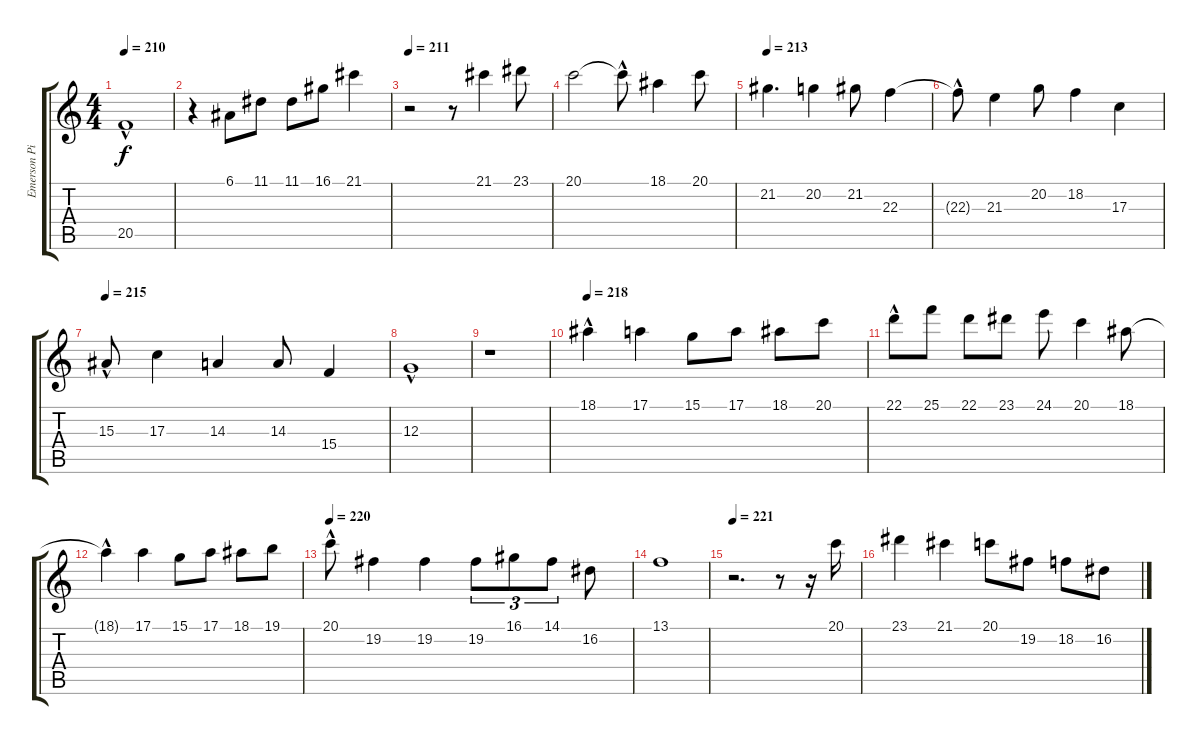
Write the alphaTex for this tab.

\track ("Emerson Piano RH" "Emerson Pi") {instrument acousticgrandpiano}
\staff {score tabs}
\tuning (E4 B3 G3 D3 A2 E2) {hide}
\ts (4 4)
\tempo 210
\clef g2
\ks c
20.5{hac}.1{dy f} |
r.4 6.1.8 11.1.8 11.1.8 16.1.8 21.1.4 |
\tempo 211
r.2 r.8 21.1.4 23.1.8 |
20.1.2 20.1{hac t}.8 18.1.4 20.1.8 |
\tempo 213
21.2.4{d} 20.2.4 21.2.8 22.3.4 |
22.3{hac t}.8 21.3.4 20.2.8 18.2.4 17.3.4 |
\tempo 215
15.3{hac}.8 17.3.4 14.3.4 14.3.8 15.4.4 |
12.3{hac}.1 |
r.1 |
\tempo 218
18.1{hac}.4 17.1.4 15.1.8 17.1.8 18.1.8 20.1.8 |
22.1{hac}.8 25.1.8 22.1.8 23.1.8 24.1.8 20.1.4 18.1.8 |
18.1{hac t}.4 17.1.4 15.1.8 17.1.8 18.1.8 19.1.8 |
\tempo 220
20.1{hac}.8 19.2.4 19.2.4 19.2.8{tu (3 2)} 16.1.8{tu (3 2)} 14.1.8{tu (3 2)} 16.2.8 |
13.1.1 |
\tempo 221
r.2{d} r.8 r.16 20.1.16 |
23.1.4 21.1.4 20.1.8 19.2.8 18.2.8 16.2.8
